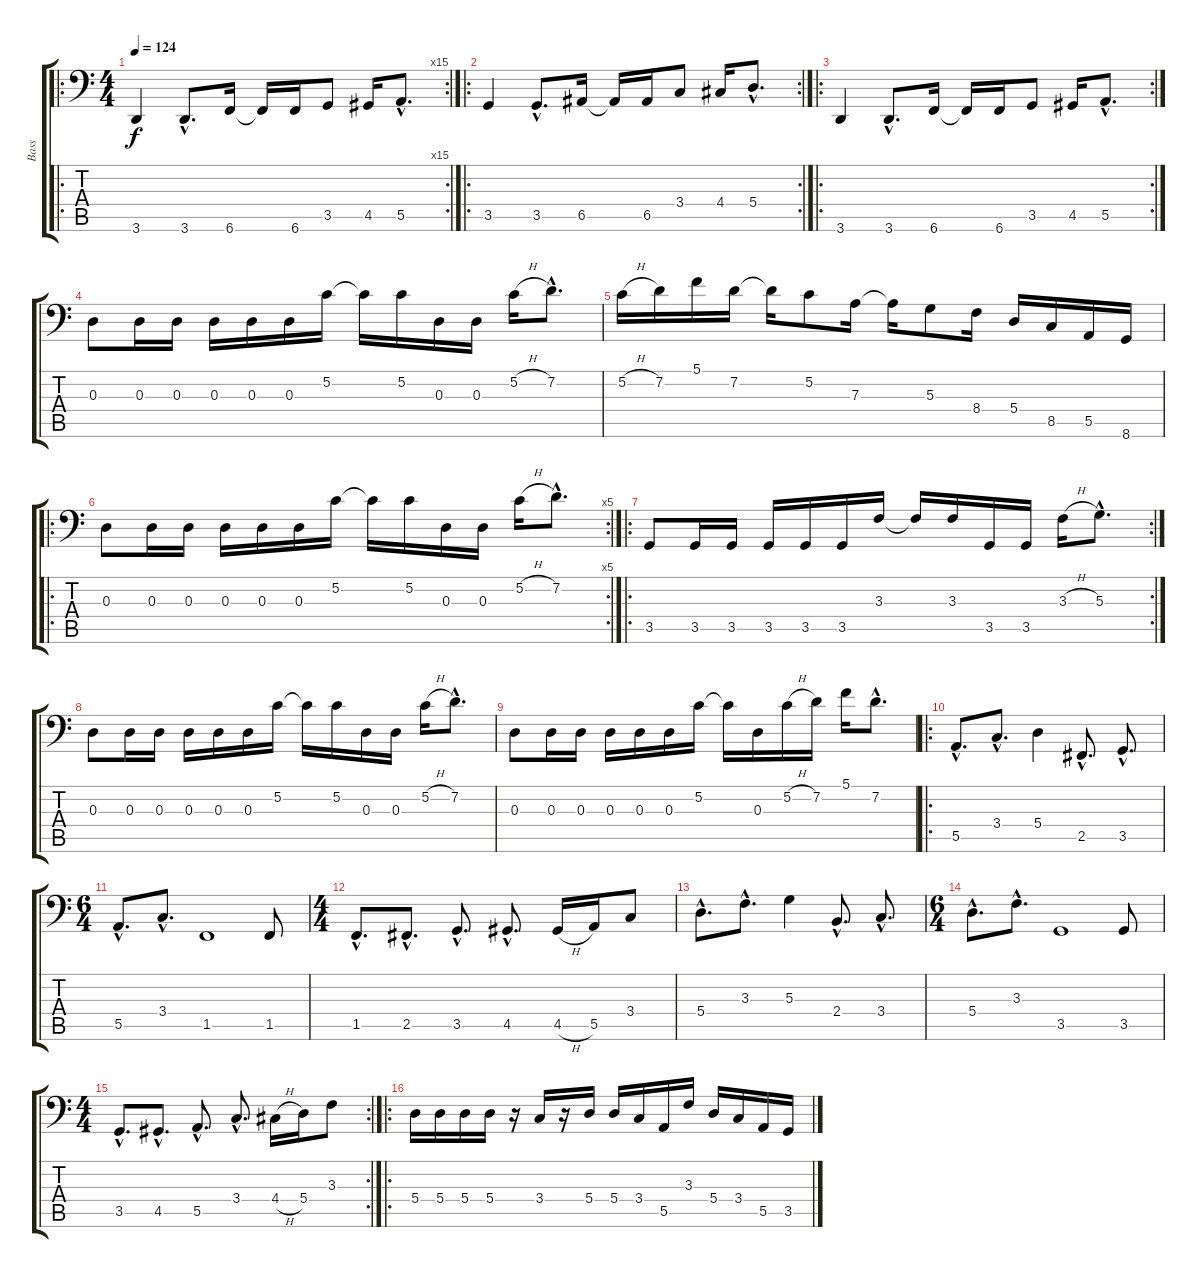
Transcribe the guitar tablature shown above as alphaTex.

\track ("Bass" "Bass") {instrument electricbassfinger}
\staff {score tabs}
\tuning (C3 G2 D2 A1 E1 B0) {hide}
\ro
\rc 15
\ts (4 4)
\tempo 124
\clef f4
\ks c
3.6.4{dy f} 3.6{hac}.8{d} 6.6.16 6.6{t}.16 6.6.16 3.5.8 4.5.16 5.5{hac}.8{d} |
\ro
\rc 2
3.5.4 3.5{hac}.8{d} 6.5.16 6.5{t}.16 6.5.16 3.4.8 4.4.16 5.4{hac}.8{d} |
\ro
\rc 2
3.6.4 3.6{hac}.8{d} 6.6.16 6.6{t}.16 6.6.16 3.5.8 4.5.16 5.5{hac}.8{d} |
0.3.8 0.3.16 0.3.16 0.3.16 0.3.16 0.3.16 5.2.16 5.2{t}.16 5.2.16 0.3.16 0.3.16 5.2{h}.16 7.2{hac}.8{d} |
5.2{h}.16 7.2.16 5.1.16 7.2.16 7.2{t}.16 5.2.8 7.3.16 7.3{t}.16 5.3.8 8.4.16 5.4.16 8.5.16 5.5.16 8.6.16 |
\ro
\rc 5
0.3.8 0.3.16 0.3.16 0.3.16 0.3.16 0.3.16 5.2.16 5.2{t}.16 5.2.16 0.3.16 0.3.16 5.2{h}.16 7.2{hac}.8{d} |
\ro
\rc 2
3.5.8 3.5.16 3.5.16 3.5.16 3.5.16 3.5.16 3.3.16 3.3{t}.16 3.3.16 3.5.16 3.5.16 3.3{h}.16 5.3{hac}.8{d} |
0.3.8 0.3.16 0.3.16 0.3.16 0.3.16 0.3.16 5.2.16 5.2{t}.16 5.2.16 0.3.16 0.3.16 5.2{h}.16 7.2{hac}.8{d} |
0.3.8 0.3.16 0.3.16 0.3.16 0.3.16 0.3.16 5.2.16 5.2{t}.16 0.3.16 5.2{h}.16 7.2.16 5.1.16 7.2{hac}.8{d} |
\ro
5.5{hac}.8{d} 3.4{hac}.8{d} 5.4.4 2.5{hac}.8{d} 3.5{hac}.8{d} |
\ts (6 4)
5.5{hac}.8{d} 3.4{hac}.8{d} 1.5.1 1.5.8 |
\ts (4 4)
1.5{hac}.8{d} 2.5{hac}.8{d} 3.5{hac}.8{d} 4.5{hac}.8{d} 4.5{h}.16 5.5.16 3.4.8 |
5.4{hac}.8{d} 3.3{hac}.8{d} 5.3.4 2.4{hac}.8{d} 3.4{hac}.8{d} |
\ts (6 4)
5.4{hac}.8{d} 3.3{hac}.8{d} 3.5.1 3.5.8 |
\rc 2
\ts (4 4)
3.5{hac}.8{d} 4.5{hac}.8{d} 5.5{hac}.8{d} 3.4{hac}.8{d} 4.4{h}.16 5.4.16 3.3.8 |
\ro
5.4.16 5.4.16 5.4.16 5.4.16 r.16 3.4.16 r.16 5.4.16 5.4.16 3.4.16 5.5.16 3.3.16 5.4.16 3.4.16 5.5.16 3.5.16
